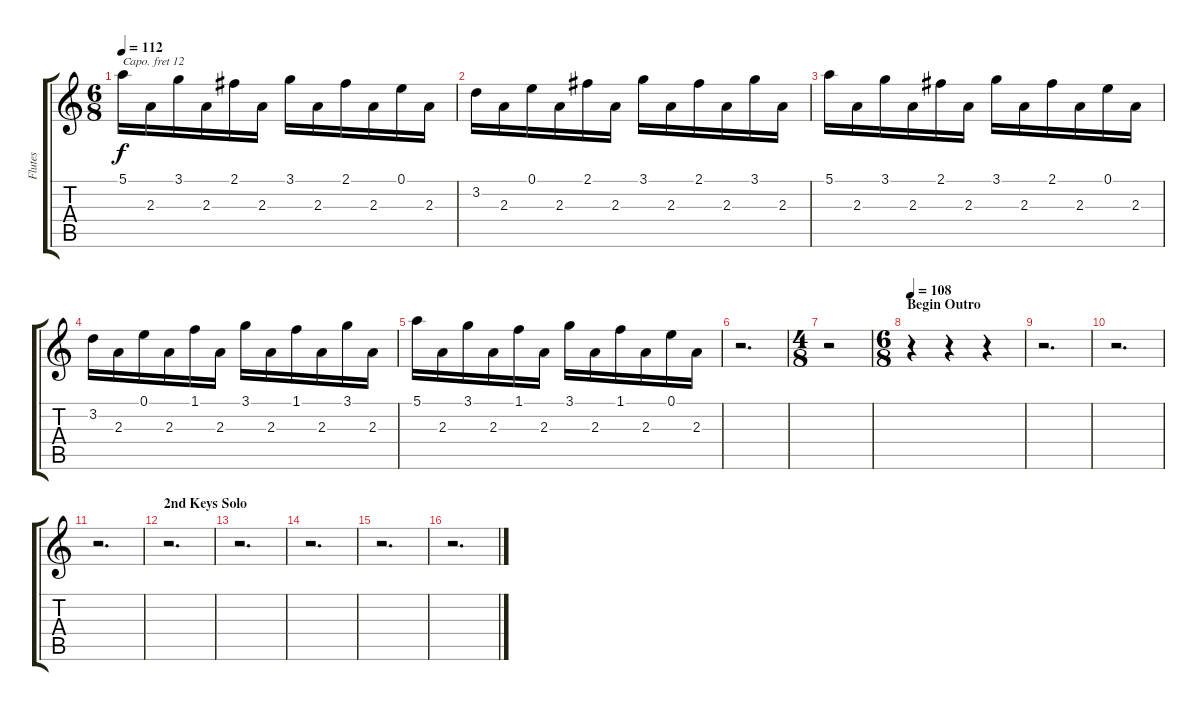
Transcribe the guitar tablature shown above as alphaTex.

\track ("Flutes" "Flutes") {instrument recorder}
\staff {score tabs}
\capo 12
\tuning (E4 B3 G3 D3 A2 E2) {hide}
\ts (6 8)
\tempo 112
\clef g2
\ks c
5.1.16{dy f} 2.3.16 3.1.16 2.3.16 2.1.16 2.3.16 3.1.16 2.3.16 2.1.16 2.3.16 0.1.16 2.3.16 |
3.2.16 2.3.16 0.1.16 2.3.16 2.1.16 2.3.16 3.1.16 2.3.16 2.1.16 2.3.16 3.1.16 2.3.16 |
5.1.16 2.3.16 3.1.16 2.3.16 2.1.16 2.3.16 3.1.16 2.3.16 2.1.16 2.3.16 0.1.16 2.3.16 |
3.2.16 2.3.16 0.1.16 2.3.16 1.1.16 2.3.16 3.1.16 2.3.16 1.1.16 2.3.16 3.1.16 2.3.16 |
5.1.16 2.3.16 3.1.16 2.3.16 1.1.16 2.3.16 3.1.16 2.3.16 1.1.16 2.3.16 0.1.16 2.3.16 |
r.2{d} |
\ts (4 8)
r.2 |
\ts (6 8)
\section ("" "Begin Outro")
\tempo 108
r.4 r.4 r.4 |
r.2{d} |
r.2{d} |
r.2{d} |
\section ("" "2nd Keys Solo")
r.2{d} |
r.2{d} |
r.2{d} |
r.2{d} |
r.2{d}
